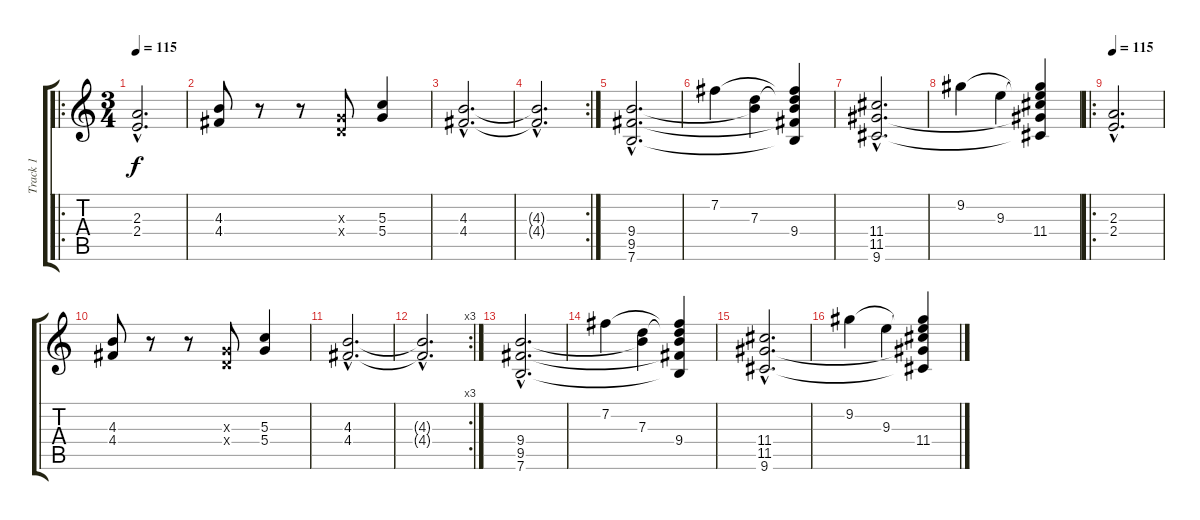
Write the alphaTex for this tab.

\track ("Track 1" "Track 1") {instrument distortionguitar}
\staff {score tabs}
\tuning (E4 B3 G3 D3 A2 E2) {hide}
\ro
\ts (3 4)
\tempo 115
\clef g2
\ks c
(2.3{hac} 2.4{hac}).2{d dy f} |
(4.3 4.4).8 r.8 r.8 (0.3{x} 0.4{x}).8 (5.3 5.4).4 |
(4.3{hac} 4.4{hac}).2{d} |
\rc 2
(4.3{hac t} 4.4{hac t}).2{d} |
(9.4{hac} 9.5{hac} 7.6{hac}).2{d} |
7.2.4 (7.3 9.4{t}).4 (7.2{t} 7.3{t} 9.4 9.5{t} 7.6{t}).4 |
(11.4{hac} 11.5{hac} 9.6{hac}).2{d} |
9.2.4 9.3.4 (9.2{t} 9.3{t} 11.4 11.5{t} 9.6{t}).4 |
\ro
\tempo 115
(2.3{hac} 2.4{hac}).2{d} |
(4.3 4.4).8 r.8 r.8 (0.3{x} 0.4{x}).8 (5.3 5.4).4 |
(4.3{hac} 4.4{hac}).2{d} |
\rc 3
(4.3{hac t} 4.4{hac t}).2{d} |
(9.4{hac} 9.5{hac} 7.6{hac}).2{d} |
7.2.4 (7.3 9.4{t}).4 (7.2{t} 7.3{t} 9.4 9.5{t} 7.6{t}).4 |
(11.4{hac} 11.5{hac} 9.6{hac}).2{d} |
9.2.4 9.3.4 (9.2{t} 9.3{t} 11.4 11.5{t} 9.6{t}).4
